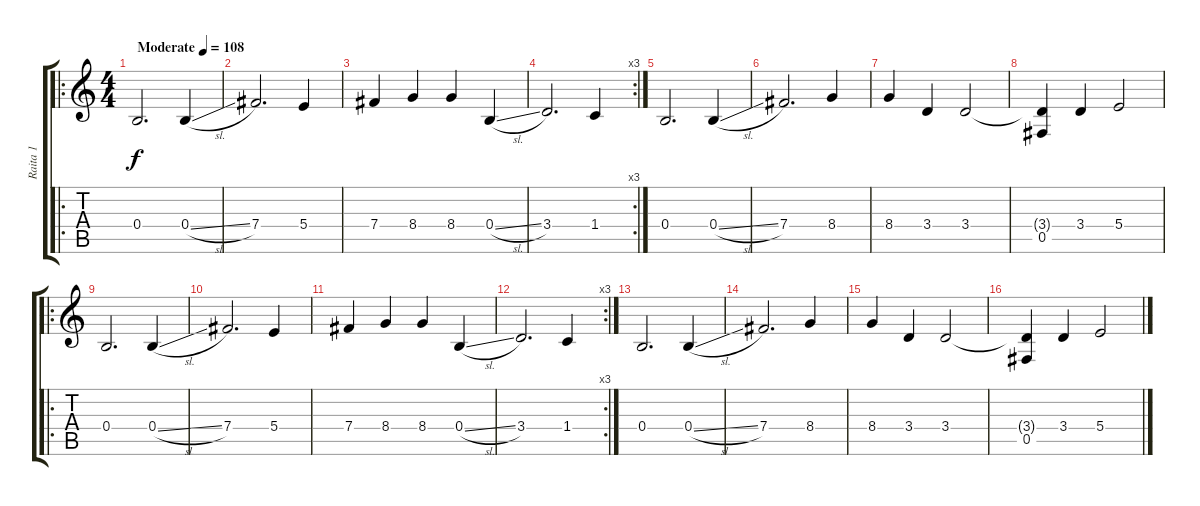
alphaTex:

\track ("Raita 1" "Raita 1") {instrument distortionguitar}
\staff {score tabs}
\tuning (Db4 Ab3 E3 B2 Gb2 B1) {hide}
\ro
\ts (4 4)
\tempo (108 "Moderate")
\clef g2
\ks c
0.4.2{d dy f instrument distortionguitar} 0.4{sl}.4 |
7.4.2{d} 5.4.4 |
7.4.4 8.4.4 8.4.4 0.4{sl}.4 |
\rc 3
3.4.2{d} 1.4.4 |
0.4.2{d} 0.4{sl}.4 |
7.4.2{d} 8.4.4 |
8.4.4 3.4.4 3.4.2 |
(3.4{t} 0.5).4 3.4.4 5.4.2 |
\ro
0.4.2{d} 0.4{sl}.4 |
7.4.2{d} 5.4.4 |
7.4.4 8.4.4 8.4.4 0.4{sl}.4 |
\rc 3
3.4.2{d} 1.4.4 |
0.4.2{d} 0.4{sl}.4 |
7.4.2{d} 8.4.4 |
8.4.4 3.4.4 3.4.2 |
(3.4{t} 0.5).4 3.4.4 5.4.2
